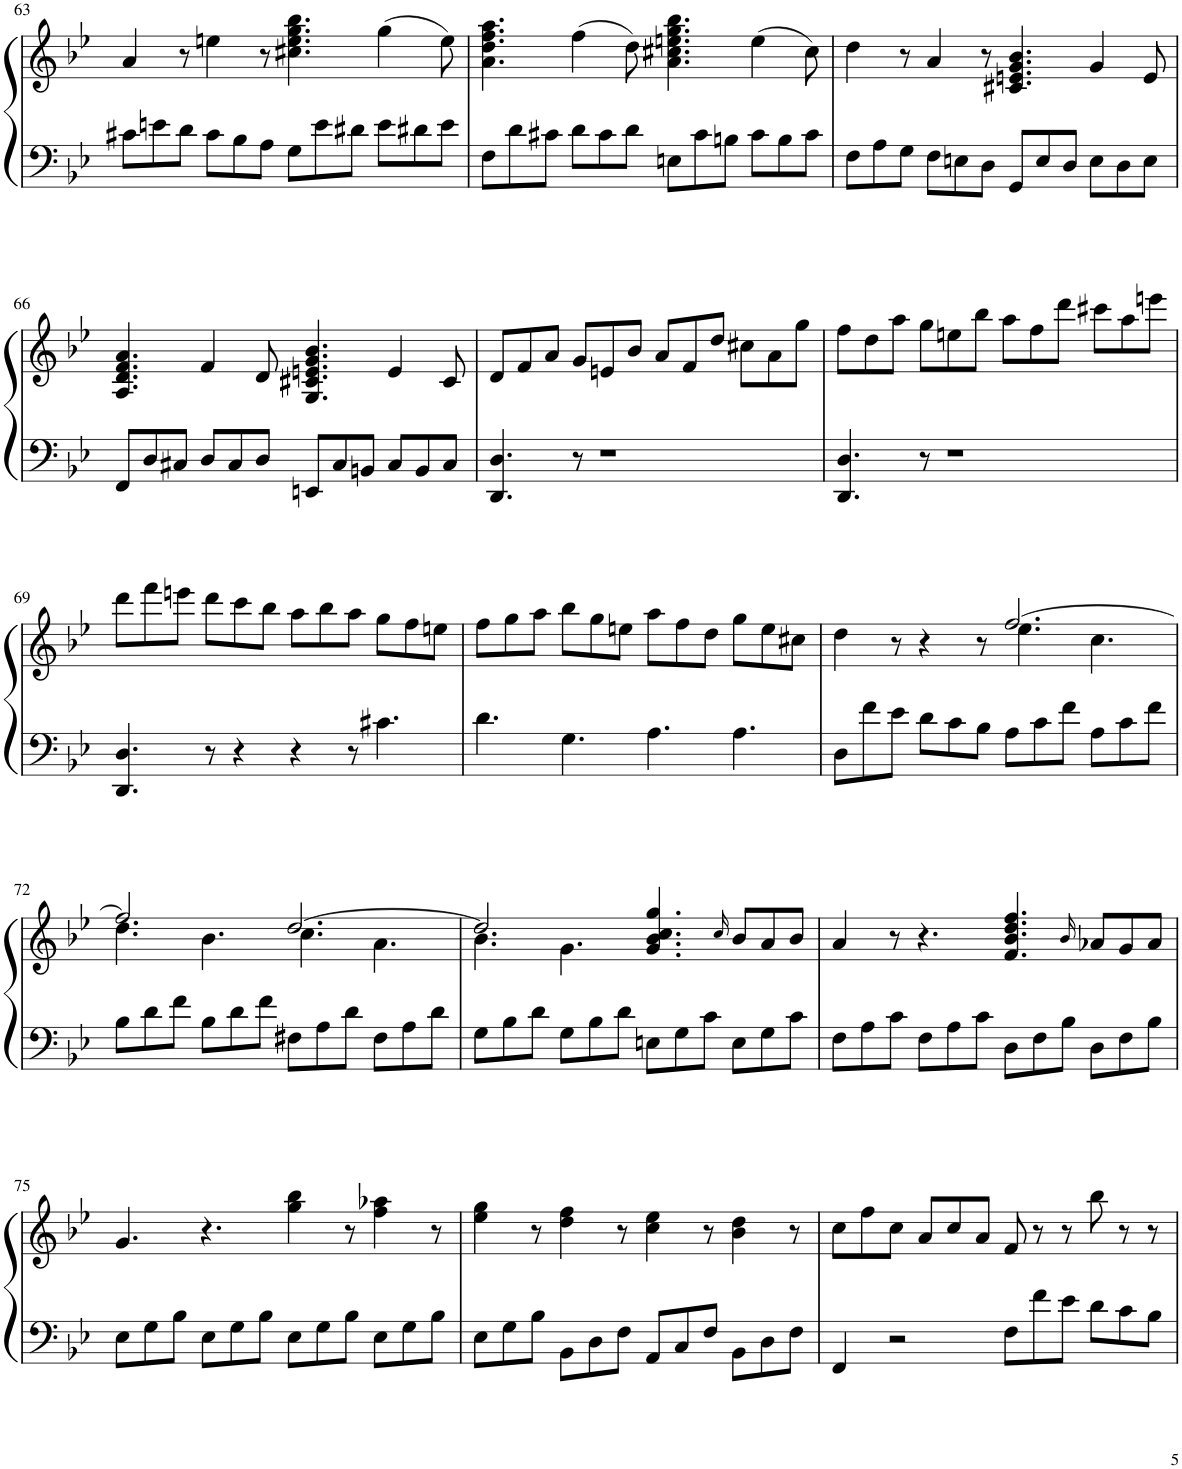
**kern	**kern
*part1	*part1
*staff2	*staff1
*I"Piano	*
*I'Pno.	*
!!LO:PB:g=z
*clefF4	*clefG2
*k[b-e-]	*k[b-e-]
*M12/8	*M12/8
=63	=63
8c#X\L	4a/
8en\	.
8d\J	8r
8c#\L	4een\
8B-\	.
8A\J	8r
8G\L	4.cc#X\ 4.ee\ 4.gg\ 4.bb-\
8e\	.
8d#X\J	.
8e\L	(4gg\
8d#X\	.
8e\J	8ee\)
=64	=64
8F\L	4.a\ 4.dd\ 4.ff\ 4.aa\
8d\	.
8c#X\J	.
8d\L	(4ff\
8c#\	.
8d\J	8dd\)
8En\L	4.a\ 4.cc#X\ 4.een\ 4.gg\ 4.bb-\
8c#\	.
8Bn\J	.
8c#\L	(4ee\
8B\	.
8c#\J	8cc#\)
=65	=65
8F\L	4dd\
8A\	.
8G\J	8r
8F\L	4a/
8En\	.
8D\J	8r
8GG/L	4.c#X/ 4.en/ 4.g/ 4.b-/
8E/	.
8D/J	.
8E\L	4g/
8D\	.
8E\J	8e/
!!LO:LB:g=z
=66	=66
8FF/L	4.A/ 4.d/ 4.f/ 4.a/
8D/	.
8C#X/J	.
8D/L	4f/
8C#/	.
8D/J	8d/
8EEn/L	4.G/ 4.c#X/ 4.en/ 4.g/ 4.b-/
8C#/	.
8BBn/J	.
8C#/L	4e/
8BB/	.
8C#/J	8c#/
=67	=67
4.DD/ 4.D/	8d/L
.	8f/
.	8a/J
8r	8g/L
1r	8en/
.	8b-/J
.	8a/L
.	8f/
.	8dd/J
.	8cc#X\L
.	8a\
.	8gg\J
=68	=68
4.DD/ 4.D/	8ff\L
.	8dd\
.	8aa\J
8r	8gg\L
1r	8een\
.	8bb-\J
.	8aa\L
.	8ff\
.	8ddd\J
.	8ccc#X\L
.	8aa\
.	8eeen\J
!!LO:LB:g=z
=69	=69
4.DD/ 4.D/	8ddd\L
.	8fff\
.	8eeen\J
8r	8ddd\L
4r	8ccc\
.	8bb-\J
4r	8aa\L
.	8bb-\
8r	8aa\J
4.c#X\	8gg\L
.	8ff\
.	8een\J
=70	=70
4.d\	8ff\L
.	8gg\
.	8aa\J
4.G\	8bb-\L
.	8gg\
.	8een\J
4.A\	8aa\L
.	8ff\
.	8dd\J
4.A\	8gg\L
.	8ee\
.	8cc#X\J
=71	=71
*	*^
8D\L	4dd\	2.ryy
8f\	.	.
8e-\J	8r	.
8d\L	4r	.
8c\	.	.
8B-\J	8r	.
8A\L	4.ee-\	[2.ff/
8c\	.	.
8f\J	.	.
8A\L	4.cc\	.
8c\	.	.
8f\J	.	.
!!LO:LB:g=z	!!
=72	=72	=72
8B-\L	4.dd\	2.ff/]
8d\	.	.
8f\J	.	.
8B-\L	4.b-\	.
8d\	.	.
8f\J	.	.
8F#X\L	4.cc\	[2.dd/
8A\	.	.
8d\J	.	.
8F#\L	4.a\	.
8A\	.	.
8d\J	.	.
=73	=73	=73
8G\L	4.b-\	2.dd/]
8B-\	.	.
8d\J	.	.
8G\L	4.g\	.
8B-\	.	.
8d\J	.	.
8En\L	4.g/ 4.b-/ 4.cc/ 4.gg/	2.ryy
8G\	.	.
8c\J	.	.
.	16qcc/	.
8E\L	8b-/L	.
8G\	8a/	.
8c\J	8b-/J	.
*	*v	*v
=74	=74
8F\L	4a/
8A\	.
8c\J	8r
8F\L	4.r
8A\	.
8c\J	.
8D\L	4.f/ 4.b-/ 4.dd/ 4.ff/
8F\	.
8B-\J	.
.	16qb-/
8D\L	8a-X/L
8F\	8g/
8B-\J	8a-/J
!!LO:LB:g=z
=75	=75
8E-\L	4.g/
8G\	.
8B-\J	.
8E-\L	4.r
8G\	.
8B-\J	.
8E-\L	4gg\ 4bb-\
8G\	.
8B-\J	8r
8E-\L	4ff\ 4aa-X\
8G\	.
8B-\J	8r
=76	=76
8E-\L	4ee-\ 4gg\
8G\	.
8B-\J	8r
8BB-\L	4dd\ 4ff\
8D\	.
8F\J	8r
8AA/L	4cc\ 4ee-\
8C/	.
8F/J	8r
8BB-\L	4b-\ 4dd\
8D\	.
8F\J	8r
=77	=77
4FF/	8cc\L
.	8ff\
2r	8cc\J
.	8a/L
.	8cc/
.	8a/J
8F\L	8f/
8f\	8r
8e-\J	8r
8d\L	8bb-\
8c\	8r
8B-\J	8r
=	=
*-	*-
